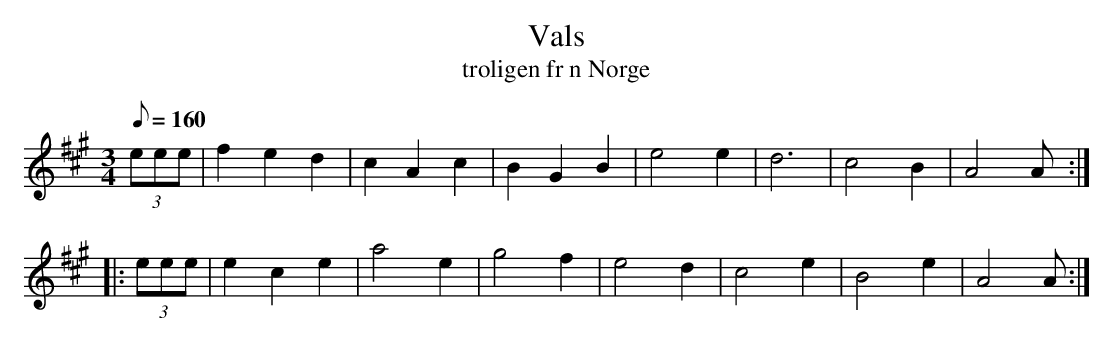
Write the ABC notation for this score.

X:1
T:Vals
T:troligen fr n Norge
M:3/4
L:1/8
K:A
Q:160
(3eee | f2 e2 d2 | c2 A2 c2 | B2 G2 B2 | e4 e2 | d6 | c4 B2 | A4 A :|
|: (3eee | e2 c2 e2 | a4 e2 | g4 f2 | e4 d2 | c4 e2 | B4 e2 | A4 A :|
